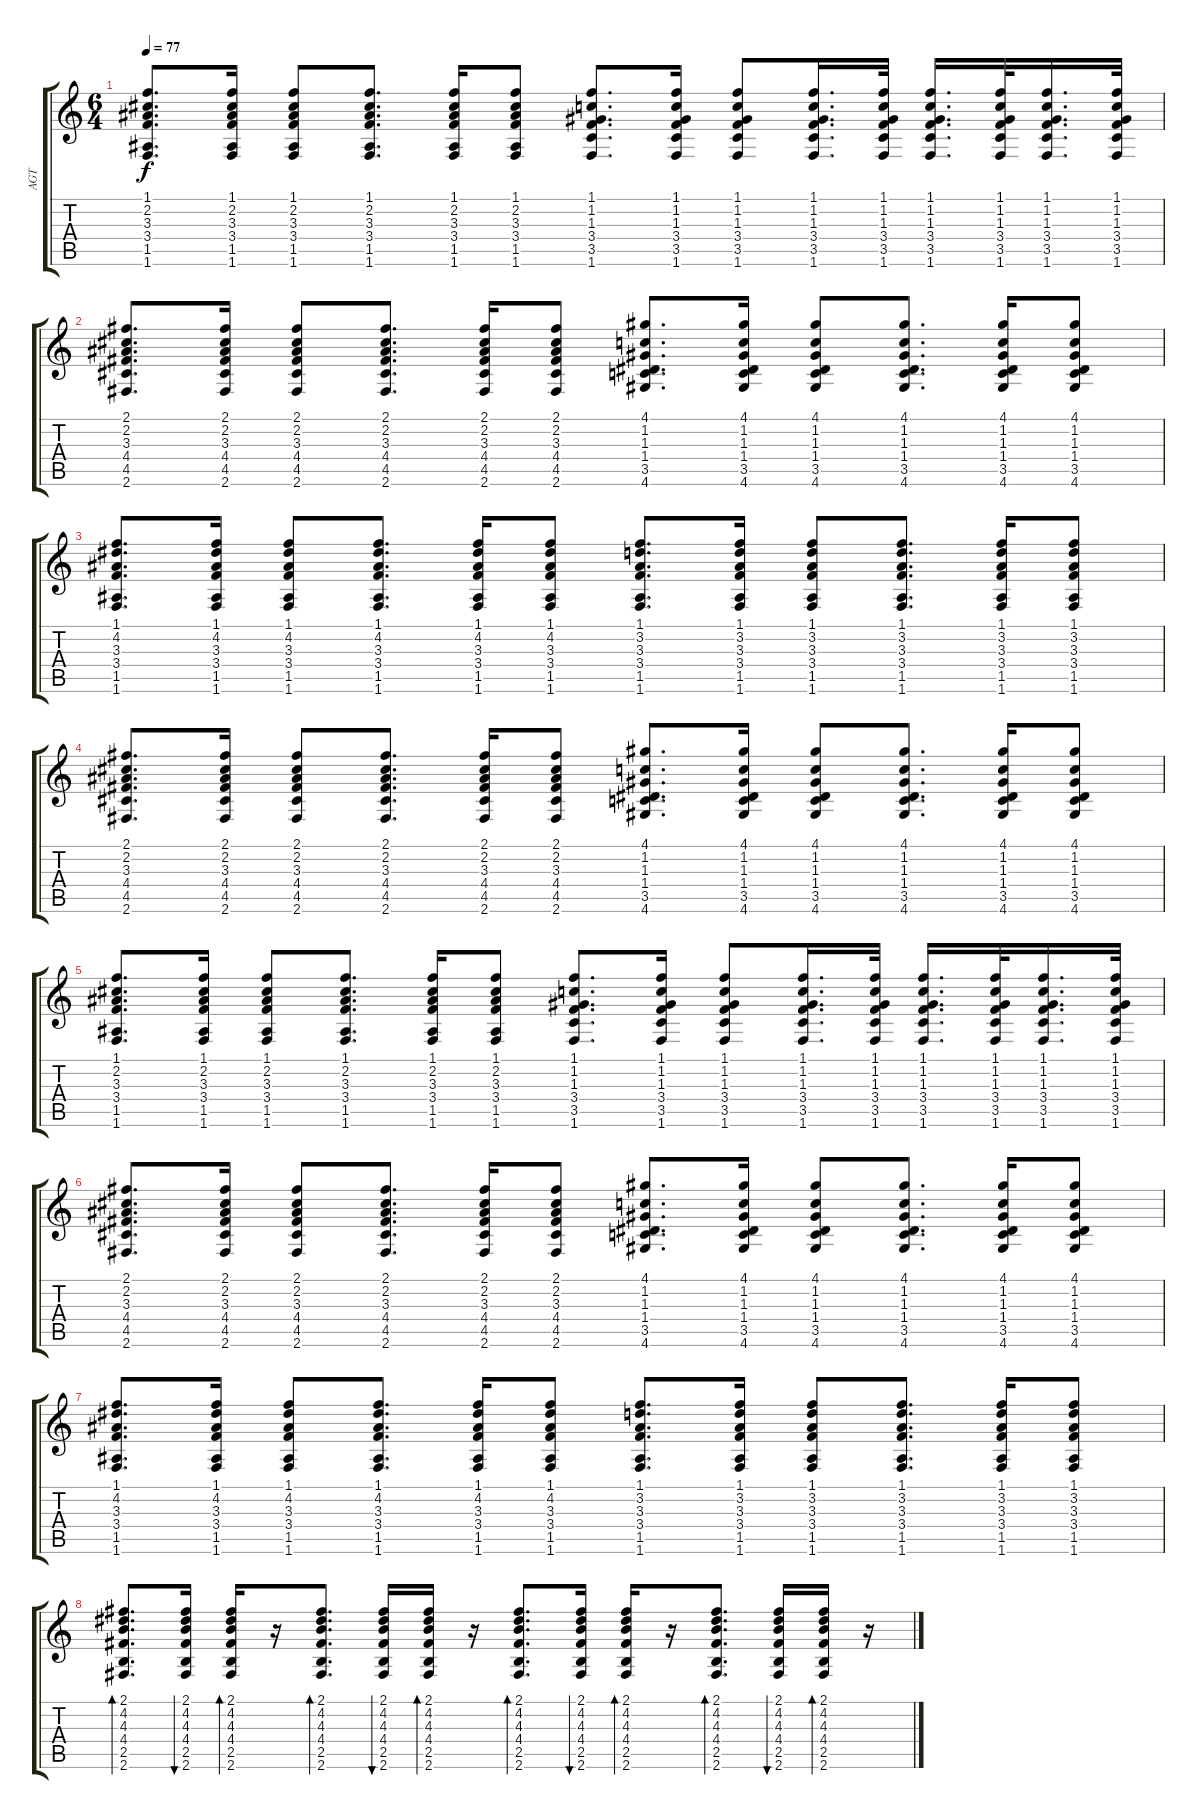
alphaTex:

\track ("AGT" "AGT") {instrument acousticguitarsteel}
\staff {score tabs}
\tuning (E4 B3 G3 D3 A2 E2) {hide}
\ts (6 4)
\tempo 77
\clef g2
\ks c
(1.1 2.2 3.3 3.4 1.5 1.6).8{d dy f} (1.1 2.2 3.3 3.4 1.5 1.6).16 (1.1 2.2 3.3 3.4 1.5 1.6).8 (1.1 2.2 3.3 3.4 1.5 1.6).8{d} (1.1 2.2 3.3 3.4 1.5 1.6).16 (1.1 2.2 3.3 3.4 1.5 1.6).8 (1.1 1.2 1.3 3.4 3.5 1.6).8{d} (1.1 1.2 1.3 3.4 3.5 1.6).16 (1.1 1.2 1.3 3.4 3.5 1.6).8 (1.1 1.2 1.3 3.4 3.5 1.6).16{d} (1.1 1.2 1.3 3.4 3.5 1.6).32 (1.1 1.2 1.3 3.4 3.5 1.6).16{d} (1.1 1.2 1.3 3.4 3.5 1.6).32 (1.1 1.2 1.3 3.4 3.5 1.6).16{d} (1.1 1.2 1.3 3.4 3.5 1.6).32 |
(2.1 2.2 3.3 4.4 4.5 2.6).8{d} (2.1 2.2 3.3 4.4 4.5 2.6).16 (2.1 2.2 3.3 4.4 4.5 2.6).8 (2.1 2.2 3.3 4.4 4.5 2.6).8{d} (2.1 2.2 3.3 4.4 4.5 2.6).16 (2.1 2.2 3.3 4.4 4.5 2.6).8 (4.1 1.2 1.3 1.4 3.5 4.6).8{d} (4.1 1.2 1.3 1.4 3.5 4.6).16 (4.1 1.2 1.3 1.4 3.5 4.6).8 (4.1 1.2 1.3 1.4 3.5 4.6).8{d} (4.1 1.2 1.3 1.4 3.5 4.6).16 (4.1 1.2 1.3 1.4 3.5 4.6).8 |
(1.1 4.2 3.3 3.4 1.5 1.6).8{d} (1.1 4.2 3.3 3.4 1.5 1.6).16 (1.1 4.2 3.3 3.4 1.5 1.6).8 (1.1 4.2 3.3 3.4 1.5 1.6).8{d} (1.1 4.2 3.3 3.4 1.5 1.6).16 (1.1 4.2 3.3 3.4 1.5 1.6).8 (1.1 3.2 3.3 3.4 1.5 1.6).8{d} (1.1 3.2 3.3 3.4 1.5 1.6).16 (1.1 3.2 3.3 3.4 1.5 1.6).8 (1.1 3.2 3.3 3.4 1.5 1.6).8{d} (1.1 3.2 3.3 3.4 1.5 1.6).16 (1.1 3.2 3.3 3.4 1.5 1.6).8 |
(2.1 2.2 3.3 4.4 4.5 2.6).8{d} (2.1 2.2 3.3 4.4 4.5 2.6).16 (2.1 2.2 3.3 4.4 4.5 2.6).8 (2.1 2.2 3.3 4.4 4.5 2.6).8{d} (2.1 2.2 3.3 4.4 4.5 2.6).16 (2.1 2.2 3.3 4.4 4.5 2.6).8 (4.1 1.2 1.3 1.4 3.5 4.6).8{d} (4.1 1.2 1.3 1.4 3.5 4.6).16 (4.1 1.2 1.3 1.4 3.5 4.6).8 (4.1 1.2 1.3 1.4 3.5 4.6).8{d} (4.1 1.2 1.3 1.4 3.5 4.6).16 (4.1 1.2 1.3 1.4 3.5 4.6).8 |
(1.1 2.2 3.3 3.4 1.5 1.6).8{d} (1.1 2.2 3.3 3.4 1.5 1.6).16 (1.1 2.2 3.3 3.4 1.5 1.6).8 (1.1 2.2 3.3 3.4 1.5 1.6).8{d} (1.1 2.2 3.3 3.4 1.5 1.6).16 (1.1 2.2 3.3 3.4 1.5 1.6).8 (1.1 1.2 1.3 3.4 3.5 1.6).8{d} (1.1 1.2 1.3 3.4 3.5 1.6).16 (1.1 1.2 1.3 3.4 3.5 1.6).8 (1.1 1.2 1.3 3.4 3.5 1.6).16{d} (1.1 1.2 1.3 3.4 3.5 1.6).32 (1.1 1.2 1.3 3.4 3.5 1.6).16{d} (1.1 1.2 1.3 3.4 3.5 1.6).32 (1.1 1.2 1.3 3.4 3.5 1.6).16{d} (1.1 1.2 1.3 3.4 3.5 1.6).32 |
(2.1 2.2 3.3 4.4 4.5 2.6).8{d} (2.1 2.2 3.3 4.4 4.5 2.6).16 (2.1 2.2 3.3 4.4 4.5 2.6).8 (2.1 2.2 3.3 4.4 4.5 2.6).8{d} (2.1 2.2 3.3 4.4 4.5 2.6).16 (2.1 2.2 3.3 4.4 4.5 2.6).8 (4.1 1.2 1.3 1.4 3.5 4.6).8{d} (4.1 1.2 1.3 1.4 3.5 4.6).16 (4.1 1.2 1.3 1.4 3.5 4.6).8 (4.1 1.2 1.3 1.4 3.5 4.6).8{d} (4.1 1.2 1.3 1.4 3.5 4.6).16 (4.1 1.2 1.3 1.4 3.5 4.6).8 |
(1.1 4.2 3.3 3.4 1.5 1.6).8{d} (1.1 4.2 3.3 3.4 1.5 1.6).16 (1.1 4.2 3.3 3.4 1.5 1.6).8 (1.1 4.2 3.3 3.4 1.5 1.6).8{d} (1.1 4.2 3.3 3.4 1.5 1.6).16 (1.1 4.2 3.3 3.4 1.5 1.6).8 (1.1 3.2 3.3 3.4 1.5 1.6).8{d} (1.1 3.2 3.3 3.4 1.5 1.6).16 (1.1 3.2 3.3 3.4 1.5 1.6).8 (1.1 3.2 3.3 3.4 1.5 1.6).8{d} (1.1 3.2 3.3 3.4 1.5 1.6).16 (1.1 3.2 3.3 3.4 1.5 1.6).8 |
(2.1 4.2 4.3 4.4 2.5 2.6).8{d bd 30} (2.1 4.2 4.3 4.4 2.5 2.6).16{bu 30} (2.1 4.2 4.3 4.4 2.5 2.6).16{bd 30} r.16 (2.1 4.2 4.3 4.4 2.5 2.6).8{d bd 30} (2.1 4.2 4.3 4.4 2.5 2.6).16{bu 30} (2.1 4.2 4.3 4.4 2.5 2.6).16{bd 30} r.16 (2.1 4.2 4.3 4.4 2.5 2.6).8{d bd 30} (2.1 4.2 4.3 4.4 2.5 2.6).16{bu 30} (2.1 4.2 4.3 4.4 2.5 2.6).16{bd 30} r.16 (2.1 4.2 4.3 4.4 2.5 2.6).8{d bd 30} (2.1 4.2 4.3 4.4 2.5 2.6).16{bu 30} (2.1 4.2 4.3 4.4 2.5 2.6).16{bd 30} r.16
